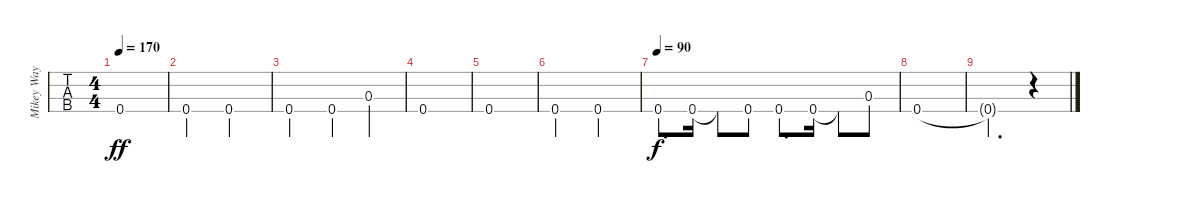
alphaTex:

\track ("Mikey Way - Bass" "Mikey Way ") {instrument electricbassfinger}
\staff {tabs}
\tuning (G2 D2 A1 E1) {hide}
\ts (4 4)
\tempo 170
\clef f4
\ks c
0.4.1{dy ff} |
0.4.2 0.4.2 |
0.4.2 0.4.4 0.3.4 |
0.4.1 |
0.4.1 |
0.4.2 0.4.2 |
\tempo 90
0.4.8{d dy f} 0.4.16 0.4{t}.8 0.4.8 0.4.8{d} 0.4.16 0.4{t}.8 0.3.8 |
0.4.1 |
0.4{t}.2{d} r.4
